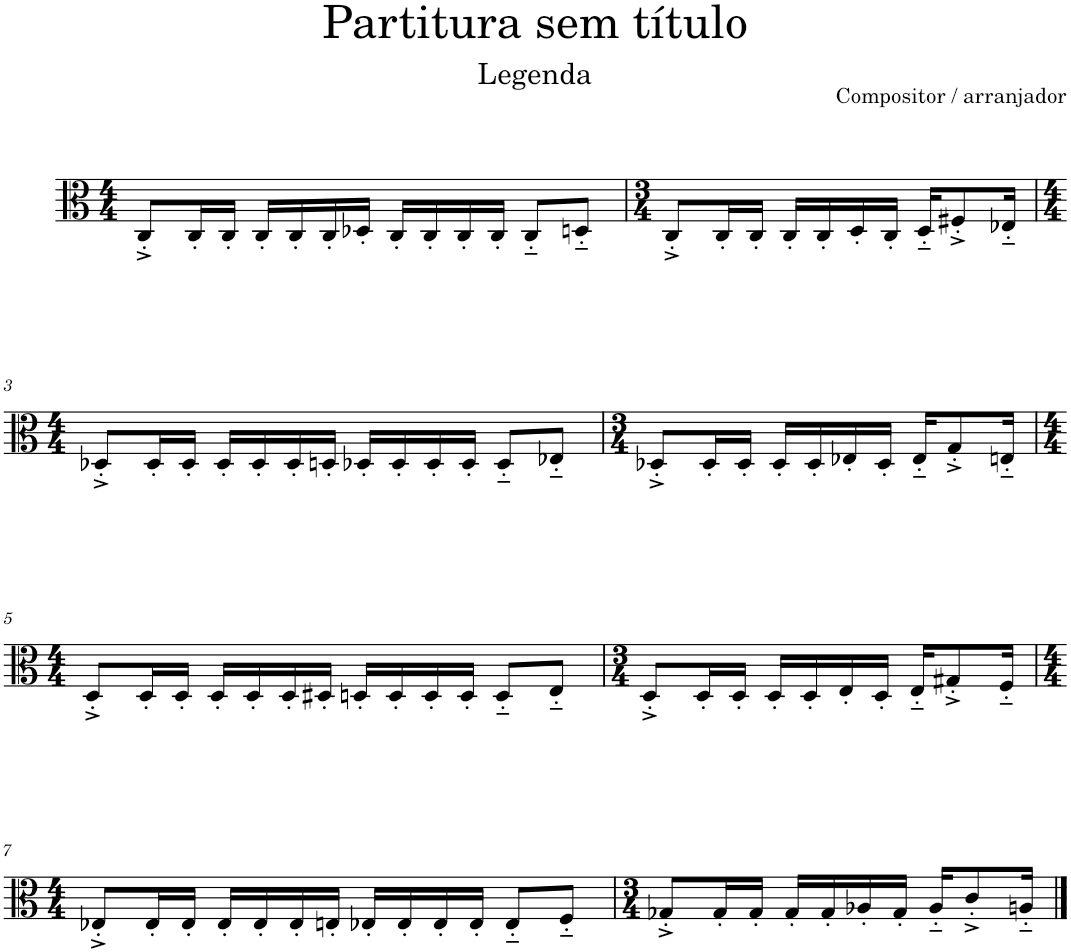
**kern
*part1
*staff1
*I"Viola
*I'Vla.
*clefC3
*k[]
*M4/4
=1
8C'^/L
16C'/L
16C'/JJ
16C'/LL
16C'/
16C'/
16D-X'/JJ
16C'/LL
16C'/
16C'/
16C'/JJ
8C'~/L
8Dn'~/J
=2
*M3/4
8C'^/L
16C'/L
16C'/JJ
16C'/LL
16C'/
16D'/
16C'/JJ
16D'~/KL
8F#X'^/
16E-X'~/Jk
!!LO:LB:g=z
=3
*M4/4
8D-X'^/L
16D-'/L
16D-'/JJ
16D-'/LL
16D-'/
16D-'/
16Dn'/JJ
16D-X'/LL
16D-'/
16D-'/
16D-'/JJ
8D-'~/L
8E-X'~/J
=4
*M3/4
8D-X'^/L
16D-'/L
16D-'/JJ
16D-'/LL
16D-'/
16E-X'/
16D-'/JJ
16E-'~/KL
8G'^/
16En'~/Jk
!!LO:LB:g=z
=5
*M4/4
8D'^/L
16D'/L
16D'/JJ
16D'/LL
16D'/
16D'/
16D#X'/JJ
16Dn'/LL
16D'/
16D'/
16D'/JJ
8D'~/L
8E'~/J
=6
*M3/4
8D'^/L
16D'/L
16D'/JJ
16D'/LL
16D'/
16E'/
16D'/JJ
16E'~/KL
8G#X'^/
16F'~/Jk
!!LO:LB:g=z
=7
*M4/4
8E-X'^/L
16E-'/L
16E-'/JJ
16E-'/LL
16E-'/
16E-'/
16En'/JJ
16E-X'/LL
16E-'/
16E-'/
16E-'/JJ
8E-'~/L
8F'~/J
=8
*M3/4
8G-X'^/L
16G-'/L
16G-'/JJ
16G-'/LL
16G-'/
16A-X'/
16G-'/JJ
16A-'~/KL
8c'^/
16An'~/Jk
==
*-
